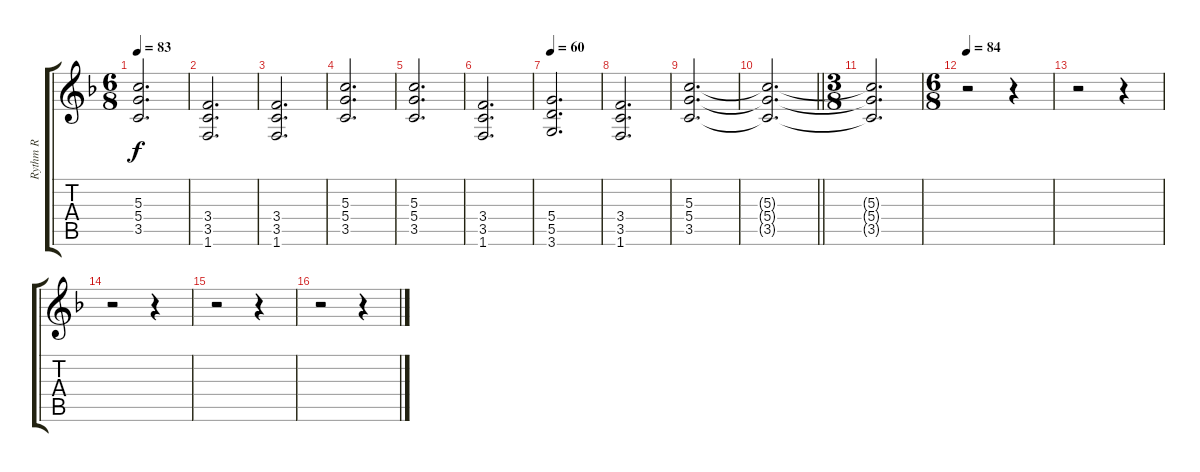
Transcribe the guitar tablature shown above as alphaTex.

\track ("Rythm R" "Rythm R") {instrument distortionguitar}
\staff {score tabs}
\tuning (E4 B3 G3 D3 A2 E2) {hide}
\ts (6 8)
\tempo 83
\clef g2
\ks f
(5.3 5.4 3.5).2{d dy f} |
(3.4 3.5 1.6).2{d} |
(3.4 3.5 1.6).2{d} |
(5.3 5.4 3.5).2{d} |
(5.3 5.4 3.5).2{d} |
(3.4 3.5 1.6).2{d} |
\tempo 60
(5.4 5.5 3.6).2{d} |
(3.4 3.5 1.6).2{d} |
(5.3 5.4 3.5).2{d volume 0} |
\barLineRight lightlight
(5.3{t} 5.4{t} 3.5{t}).2{d} |
\ts (3 8)
(5.3{t} 5.4{t} 3.5{t}).2{d} |
\ts (6 8)
\tempo 84
r.2 r.4 |
r.2 r.4 |
r.2 r.4 |
r.2 r.4 |
r.2 r.4
